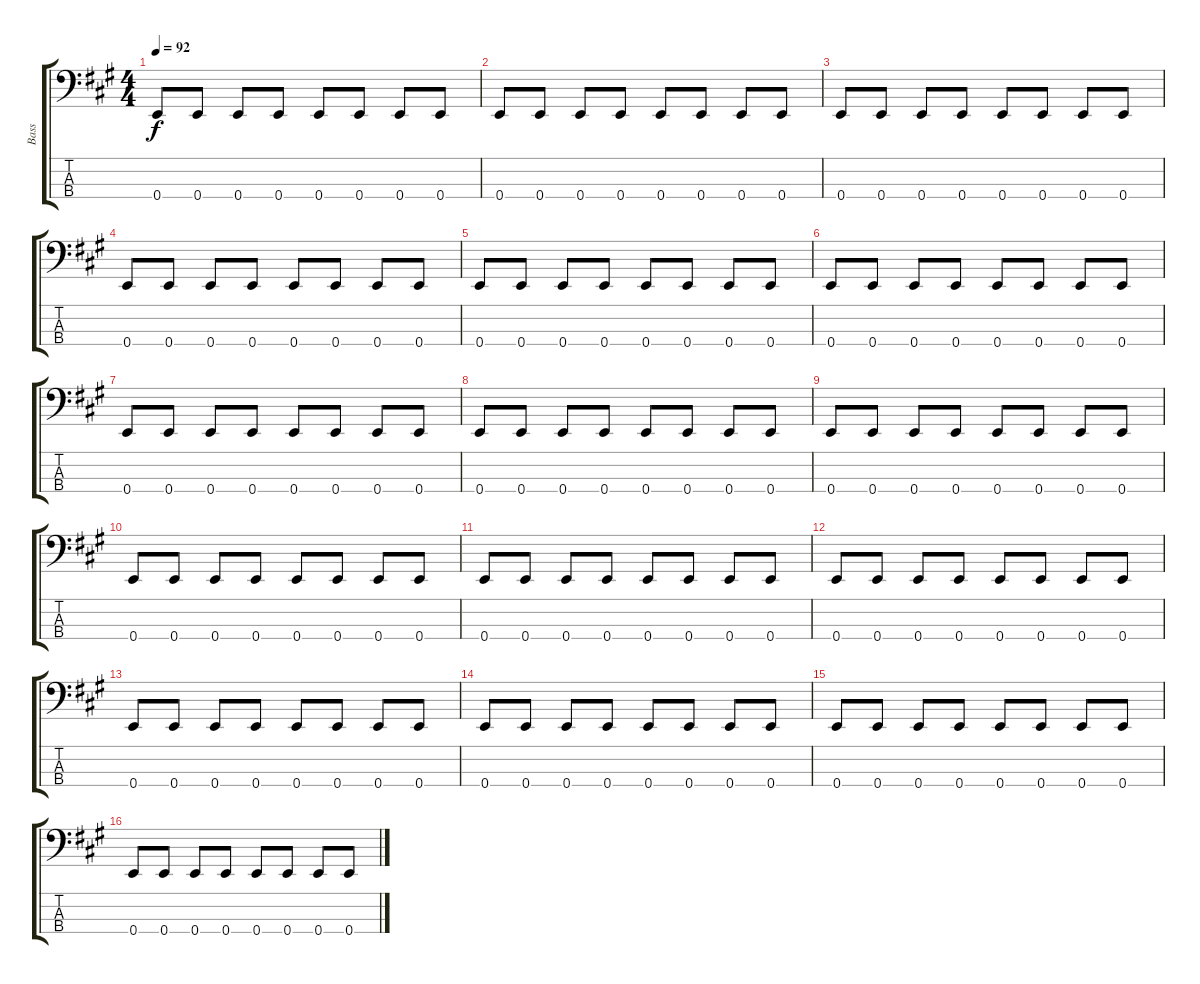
\track ("Bass" "Bass") {instrument electricbassfinger}
\staff {score tabs}
\tuning (G2 D2 A1 E1) {hide}
\ts (4 4)
\tempo 92
\clef f4
\ks a
0.4.8{dy f} 0.4.8 0.4.8 0.4.8 0.4.8 0.4.8 0.4.8 0.4.8 |
0.4.8 0.4.8 0.4.8 0.4.8 0.4.8 0.4.8 0.4.8 0.4.8 |
0.4.8 0.4.8 0.4.8 0.4.8 0.4.8 0.4.8 0.4.8 0.4.8 |
0.4.8 0.4.8 0.4.8 0.4.8 0.4.8 0.4.8 0.4.8 0.4.8 |
0.4.8 0.4.8 0.4.8 0.4.8 0.4.8 0.4.8 0.4.8 0.4.8 |
0.4.8 0.4.8 0.4.8 0.4.8 0.4.8 0.4.8 0.4.8 0.4.8 |
0.4.8 0.4.8 0.4.8 0.4.8 0.4.8 0.4.8 0.4.8 0.4.8 |
0.4.8 0.4.8 0.4.8 0.4.8 0.4.8 0.4.8 0.4.8 0.4.8 |
0.4.8 0.4.8 0.4.8 0.4.8 0.4.8 0.4.8 0.4.8 0.4.8 |
0.4.8 0.4.8 0.4.8 0.4.8 0.4.8 0.4.8 0.4.8 0.4.8 |
0.4.8 0.4.8 0.4.8 0.4.8 0.4.8 0.4.8 0.4.8 0.4.8 |
0.4.8 0.4.8 0.4.8 0.4.8 0.4.8 0.4.8 0.4.8 0.4.8 |
0.4.8 0.4.8 0.4.8 0.4.8 0.4.8 0.4.8 0.4.8 0.4.8 |
0.4.8 0.4.8 0.4.8 0.4.8 0.4.8 0.4.8 0.4.8 0.4.8 |
0.4.8 0.4.8 0.4.8 0.4.8 0.4.8 0.4.8 0.4.8 0.4.8 |
0.4.8 0.4.8 0.4.8 0.4.8 0.4.8 0.4.8 0.4.8 0.4.8
